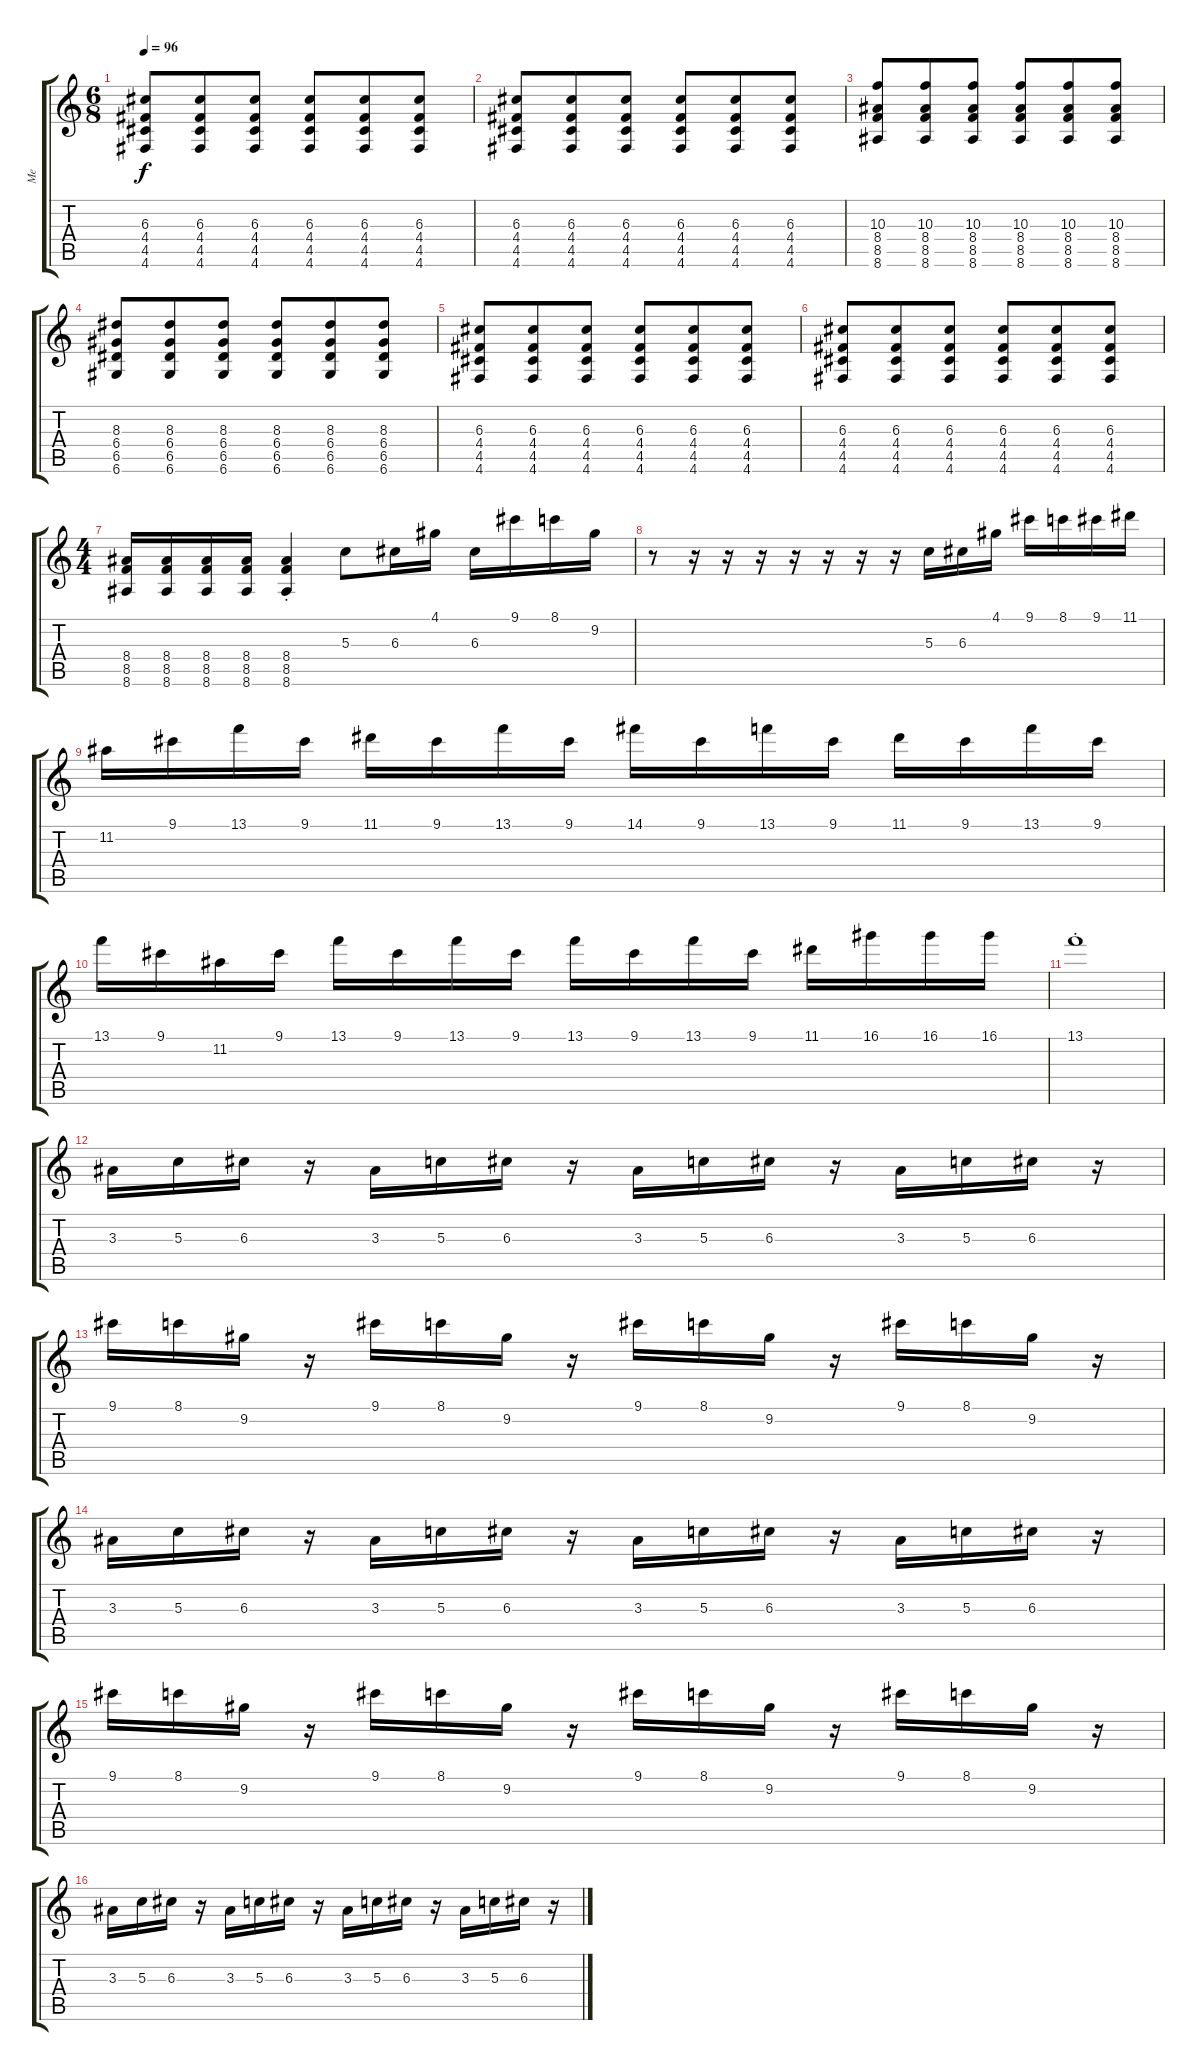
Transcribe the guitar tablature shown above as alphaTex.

\track ("Me" "Me") {instrument acousticguitarsteel}
\staff {score tabs}
\tuning (E4 B3 G3 D3 A2 D2) {hide}
\ts (6 8)
\tempo 96
\clef g2
\ks c
(6.3 4.4 4.5 4.6).8{dy f} (6.3 4.4 4.5 4.6).8 (6.3 4.4 4.5 4.6).8 (6.3 4.4 4.5 4.6).8 (6.3 4.4 4.5 4.6).8 (6.3 4.4 4.5 4.6).8 |
(6.3 4.4 4.5 4.6).8 (6.3 4.4 4.5 4.6).8 (6.3 4.4 4.5 4.6).8 (6.3 4.4 4.5 4.6).8 (6.3 4.4 4.5 4.6).8 (6.3 4.4 4.5 4.6).8 |
(10.3 8.4 8.5 8.6).8 (10.3 8.4 8.5 8.6).8 (10.3 8.4 8.5 8.6).8 (10.3 8.4 8.5 8.6).8 (10.3 8.4 8.5 8.6).8 (10.3 8.4 8.5 8.6).8 |
(8.3 6.4 6.5 6.6).8 (8.3 6.4 6.5 6.6).8 (8.3 6.4 6.5 6.6).8 (8.3 6.4 6.5 6.6).8 (8.3 6.4 6.5 6.6).8 (8.3 6.4 6.5 6.6).8 |
(6.3 4.4 4.5 4.6).8 (6.3 4.4 4.5 4.6).8 (6.3 4.4 4.5 4.6).8 (6.3 4.4 4.5 4.6).8 (6.3 4.4 4.5 4.6).8 (6.3 4.4 4.5 4.6).8 |
(6.3 4.4 4.5 4.6).8 (6.3 4.4 4.5 4.6).8 (6.3 4.4 4.5 4.6).8 (6.3 4.4 4.5 4.6).8 (6.3 4.4 4.5 4.6).8 (6.3 4.4 4.5 4.6).8 |
\ts (4 4)
(8.4 8.5 8.6).16 (8.4 8.5 8.6).16 (8.4 8.5 8.6).16 (8.4 8.5 8.6).16 (8.4{st} 8.5{st} 8.6{st}).4 5.3.8 6.3.16 4.1.16 6.3.16 9.1.16 8.1.16 9.2.16 |
r.8 r.16 r.16 r.16 r.16 r.16 r.16 r.16 5.3.16 6.3.16 4.1.16 9.1.16 8.1.16 9.1.16 11.1.16 |
11.2.16 9.1.16 13.1.16 9.1.16 11.1.16 9.1.16 13.1.16 9.1.16 14.1.16 9.1.16 13.1.16 9.1.16 11.1.16 9.1.16 13.1.16 9.1.16 |
13.1.16 9.1.16 11.2.16 9.1.16 13.1.16 9.1.16 13.1.16 9.1.16 13.1.16 9.1.16 13.1.16 9.1.16 11.1.16 16.1.16 16.1.16 16.1.16 |
13.1{st}.1 |
3.3.16 5.3.16 6.3.16 r.16 3.3.16 5.3.16 6.3.16 r.16 3.3.16 5.3.16 6.3.16 r.16 3.3.16 5.3.16 6.3.16 r.16 |
9.1.16 8.1.16 9.2.16 r.16 9.1.16 8.1.16 9.2.16 r.16 9.1.16 8.1.16 9.2.16 r.16 9.1.16 8.1.16 9.2.16 r.16 |
3.3.16 5.3.16 6.3.16 r.16 3.3.16 5.3.16 6.3.16 r.16 3.3.16 5.3.16 6.3.16 r.16 3.3.16 5.3.16 6.3.16 r.16 |
9.1.16 8.1.16 9.2.16 r.16 9.1.16 8.1.16 9.2.16 r.16 9.1.16 8.1.16 9.2.16 r.16 9.1.16 8.1.16 9.2.16 r.16 |
3.3.16 5.3.16 6.3.16 r.16 3.3.16 5.3.16 6.3.16 r.16 3.3.16 5.3.16 6.3.16 r.16 3.3.16 5.3.16 6.3.16 r.16
